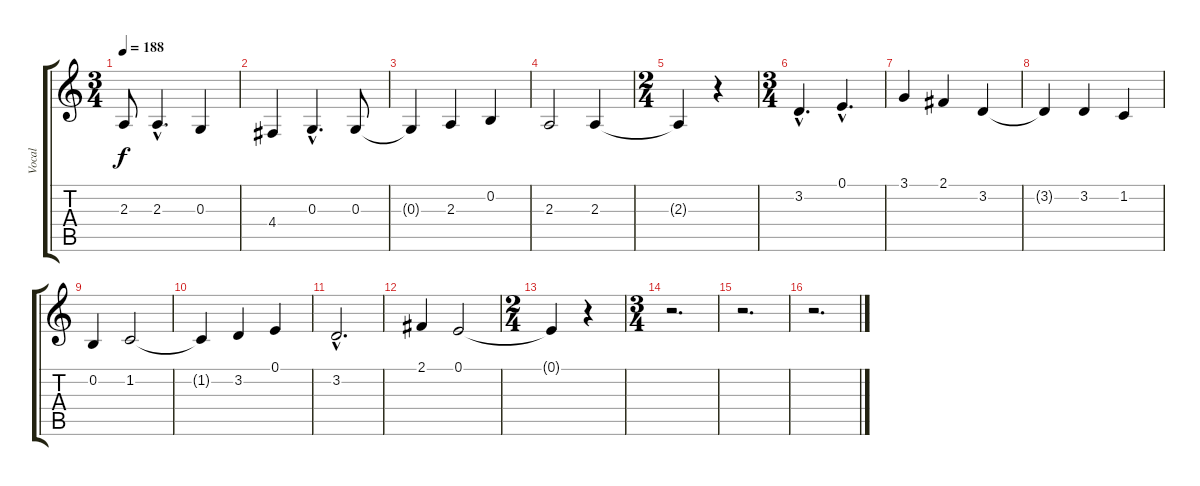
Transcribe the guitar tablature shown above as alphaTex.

\track ("Vocal" "Vocal") {instrument viola}
\staff {score tabs}
\tuning (E4 B3 G3 D3 A2 E2) {hide}
\ts (3 4)
\tempo 188
\clef g2
\ks c
2.3{t}.8{dy f} 2.3{hac}.4{d} 0.3.4 |
4.4.4 0.3{hac}.4{d} 0.3.8 |
0.3{t}.4 2.3.4 0.2.4 |
2.3.2 2.3.4 |
\ts (2 4)
2.3{t}.4 r.4 |
\ts (3 4)
3.2{hac}.4{d} 0.1{hac}.4{d} |
3.1.4 2.1.4 3.2.4 |
3.2{t}.4 3.2.4 1.2.4 |
0.2.4 1.2.2 |
1.2{t}.4 3.2.4 0.1.4 |
3.2{hac}.2{d} |
2.1.4 0.1.2 |
\ts (2 4)
0.1{t}.4 r.4 |
\ts (3 4)
r.2{d} |
r.2{d} |
r.2{d}
